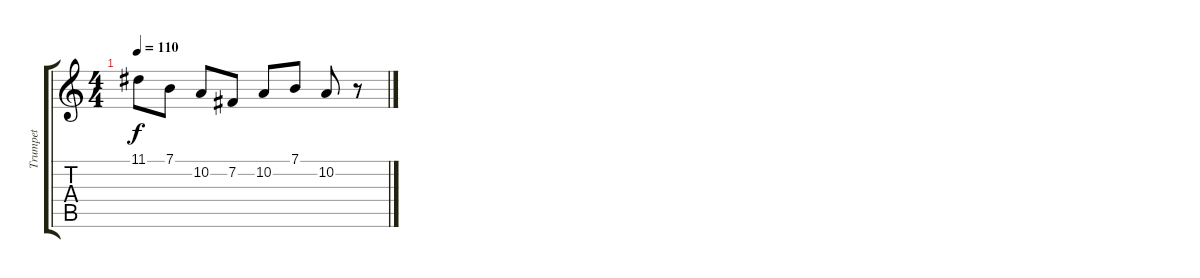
\track ("Trumpet" "Trumpet") {instrument trumpet}
\staff {score tabs}
\tuning (E4 B3 G3 D3 A2 E2) {hide}
\ts (4 4)
\tempo 110
\clef g2
\ks c
11.1.8{dy f} 7.1.8 10.2.8 7.2.8 10.2.8 7.1.8 10.2.8 r.8
